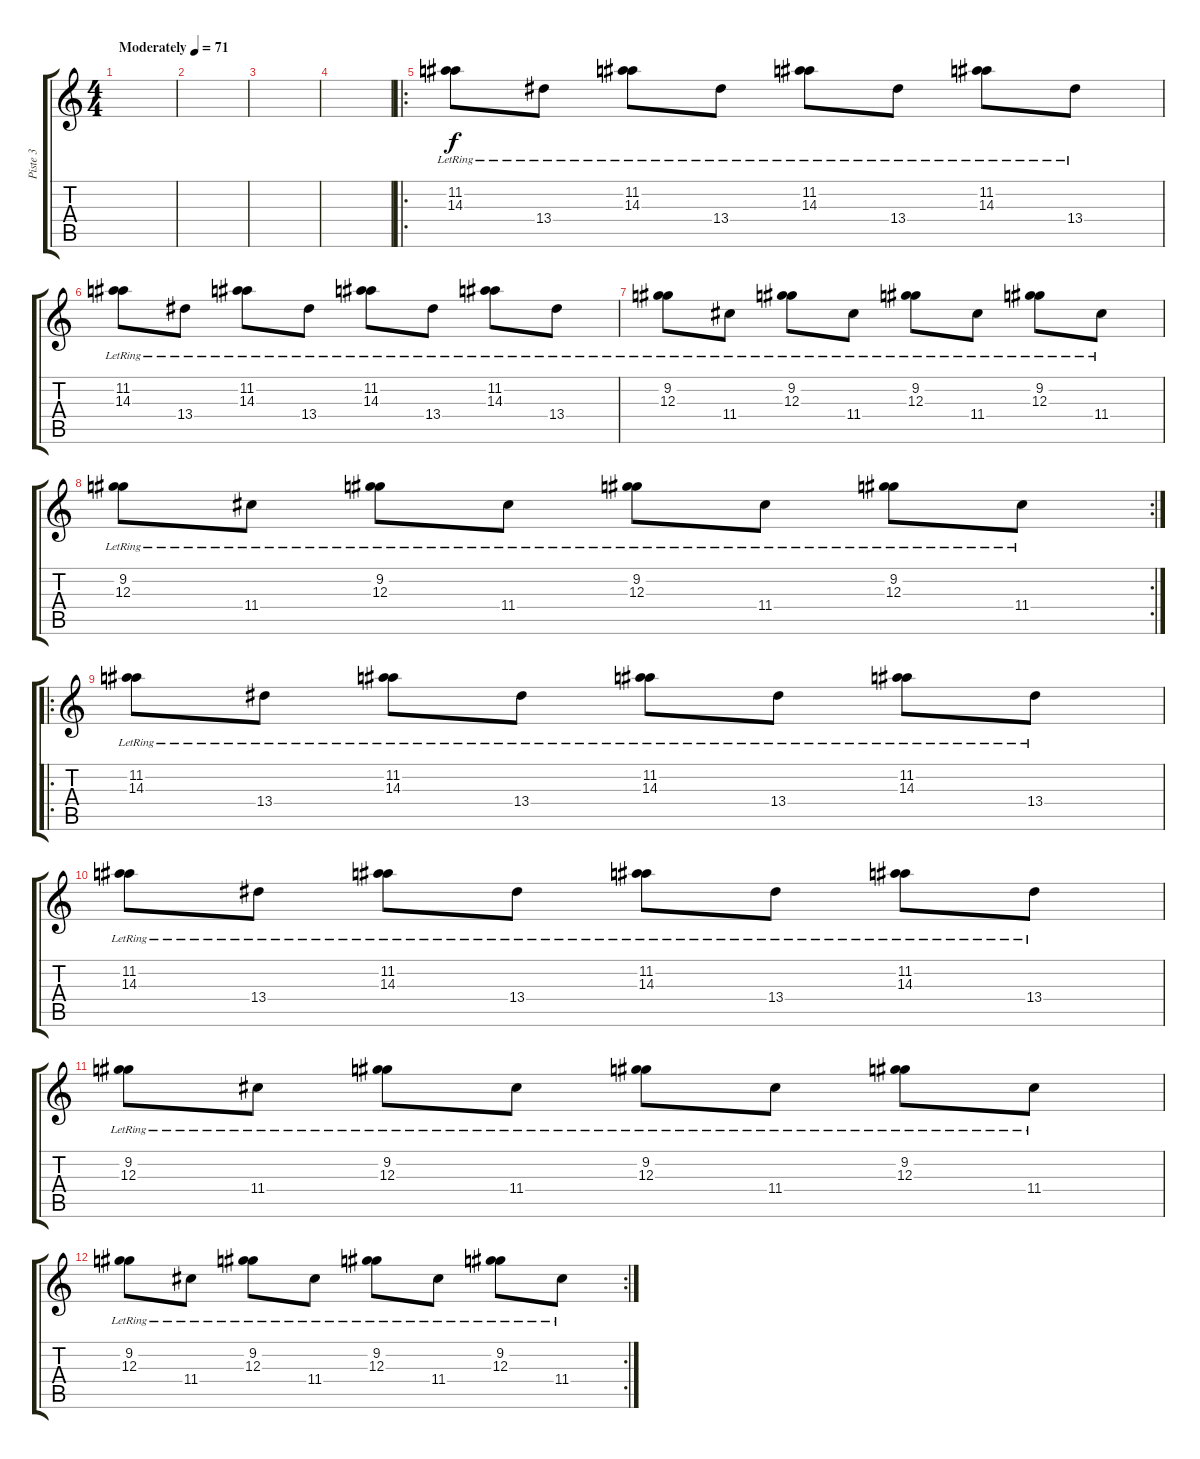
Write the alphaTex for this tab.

\track ("Piste 3" "Piste 3") {instrument overdrivenguitar}
\staff {score tabs}
\tuning (E4 B3 G3 D3 A2 E2) {hide}
\ts (4 4)
\tempo (71 "Moderately")
\clef g2
\ks c
|
|
|
|
\ro
(11.2{lr} 14.3{lr}).8 13.4{lr}.8 (11.2{lr} 14.3{lr}).8 13.4{lr}.8 (11.2{lr} 14.3{lr}).8 13.4{lr}.8 (11.2{lr} 14.3{lr}).8 13.4{lr}.8 |
(11.2{lr} 14.3{lr}).8 13.4{lr}.8 (11.2{lr} 14.3{lr}).8 13.4{lr}.8 (11.2{lr} 14.3{lr}).8 13.4{lr}.8 (11.2{lr} 14.3{lr}).8 13.4{lr}.8 |
(9.2{lr} 12.3{lr}).8 11.4{lr}.8 (9.2{lr} 12.3{lr}).8 11.4{lr}.8 (9.2{lr} 12.3{lr}).8 11.4{lr}.8 (9.2{lr} 12.3{lr}).8 11.4{lr}.8 |
\rc 2
(9.2{lr} 12.3{lr}).8 11.4{lr}.8 (9.2{lr} 12.3{lr}).8 11.4{lr}.8 (9.2{lr} 12.3{lr}).8 11.4{lr}.8 (9.2{lr} 12.3{lr}).8 11.4{lr}.8 |
\ro
(11.2{lr} 14.3{lr}).8 13.4{lr}.8 (11.2{lr} 14.3{lr}).8 13.4{lr}.8 (11.2{lr} 14.3{lr}).8 13.4{lr}.8 (11.2{lr} 14.3{lr}).8 13.4{lr}.8 |
(11.2{lr} 14.3{lr}).8 13.4{lr}.8 (11.2{lr} 14.3{lr}).8 13.4{lr}.8 (11.2{lr} 14.3{lr}).8 13.4{lr}.8 (11.2{lr} 14.3{lr}).8 13.4{lr}.8 |
(9.2{lr} 12.3{lr}).8 11.4{lr}.8 (9.2{lr} 12.3{lr}).8 11.4{lr}.8 (9.2{lr} 12.3{lr}).8 11.4{lr}.8 (9.2{lr} 12.3{lr}).8 11.4{lr}.8 |
\rc 2
(9.2{lr} 12.3{lr}).8 11.4{lr}.8 (9.2{lr} 12.3{lr}).8 11.4{lr}.8 (9.2{lr} 12.3{lr}).8 11.4{lr}.8 (9.2{lr} 12.3{lr}).8 11.4{lr}.8
